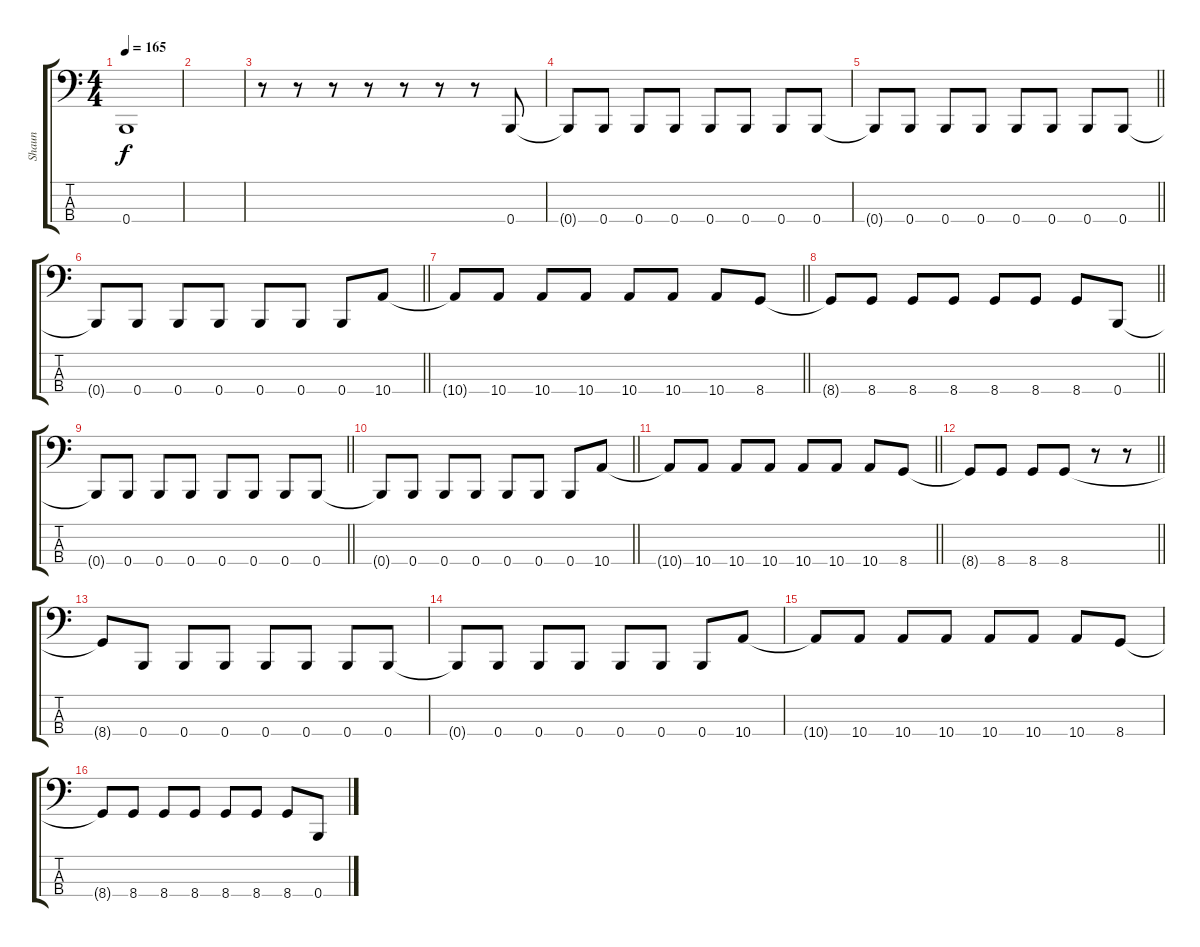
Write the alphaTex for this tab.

\track ("Shaun" "Shaun") {instrument electricbasspick}
\staff {score tabs}
\tuning (E2 B1 Gb1 B0) {hide}
\ts (4 4)
\tempo 165
\clef f4
\ks c
0.4{t}.1{dy f} |
|
r.8 r.8 r.8 r.8 r.8 r.8 r.8 0.4.8 |
0.4{t}.8 0.4.8 0.4.8 0.4.8 0.4.8 0.4.8 0.4.8 0.4.8 |
\barLineRight lightlight
0.4{t}.8 0.4.8 0.4.8 0.4.8 0.4.8 0.4.8 0.4.8 0.4.8 |
\barLineRight lightlight
0.4{t}.8 0.4.8 0.4.8 0.4.8 0.4.8 0.4.8 0.4.8 10.4.8 |
\barLineRight lightlight
10.4{t}.8 10.4.8 10.4.8 10.4.8 10.4.8 10.4.8 10.4.8 8.4.8 |
\barLineRight lightlight
8.4{t}.8 8.4.8 8.4.8 8.4.8 8.4.8 8.4.8 8.4.8 0.4.8 |
\barLineRight lightlight
0.4{t}.8 0.4.8 0.4.8 0.4.8 0.4.8 0.4.8 0.4.8 0.4.8 |
\barLineRight lightlight
0.4{t}.8 0.4.8 0.4.8 0.4.8 0.4.8 0.4.8 0.4.8 10.4.8 |
\barLineRight lightlight
10.4{t}.8 10.4.8 10.4.8 10.4.8 10.4.8 10.4.8 10.4.8 8.4.8 |
\barLineRight lightlight
8.4{t}.8 8.4.8 8.4.8 8.4.8 r.8 r.8 |
8.4{t}.8 0.4.8 0.4.8 0.4.8 0.4.8 0.4.8 0.4.8 0.4.8 |
0.4{t}.8 0.4.8 0.4.8 0.4.8 0.4.8 0.4.8 0.4.8 10.4.8 |
10.4{t}.8 10.4.8 10.4.8 10.4.8 10.4.8 10.4.8 10.4.8 8.4.8 |
8.4{t}.8 8.4.8 8.4.8 8.4.8 8.4.8 8.4.8 8.4.8 0.4.8
